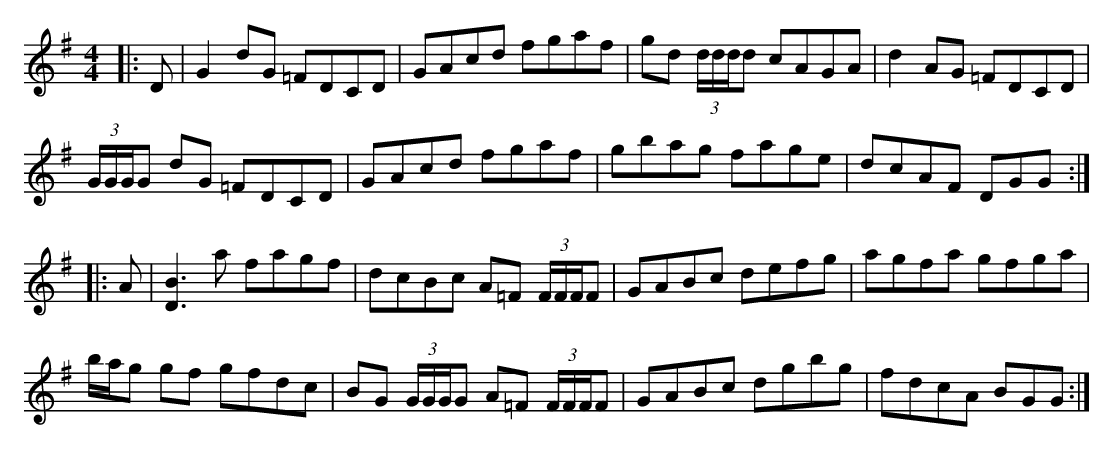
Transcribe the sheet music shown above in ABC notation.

X:1
M:4/4
K:G
|:D|G2 dG =FDCD|GAcd fgaf|gd (3d/d/d/d cAGA|d2AG =FDCD|
(3G/G/G/G dG =FDCD|GAcd fgaf|gbag fage|dcAF DGG:|
|:A|[D3B3] a fagf|dcBc A=F (3F/F/F/F|GABc defg|agfa gfga|
b/a/g gf gfdc|BG (3G/G/G/G A=F (3F/F/F/F|GABc dgbg|fdcA BGG:|
